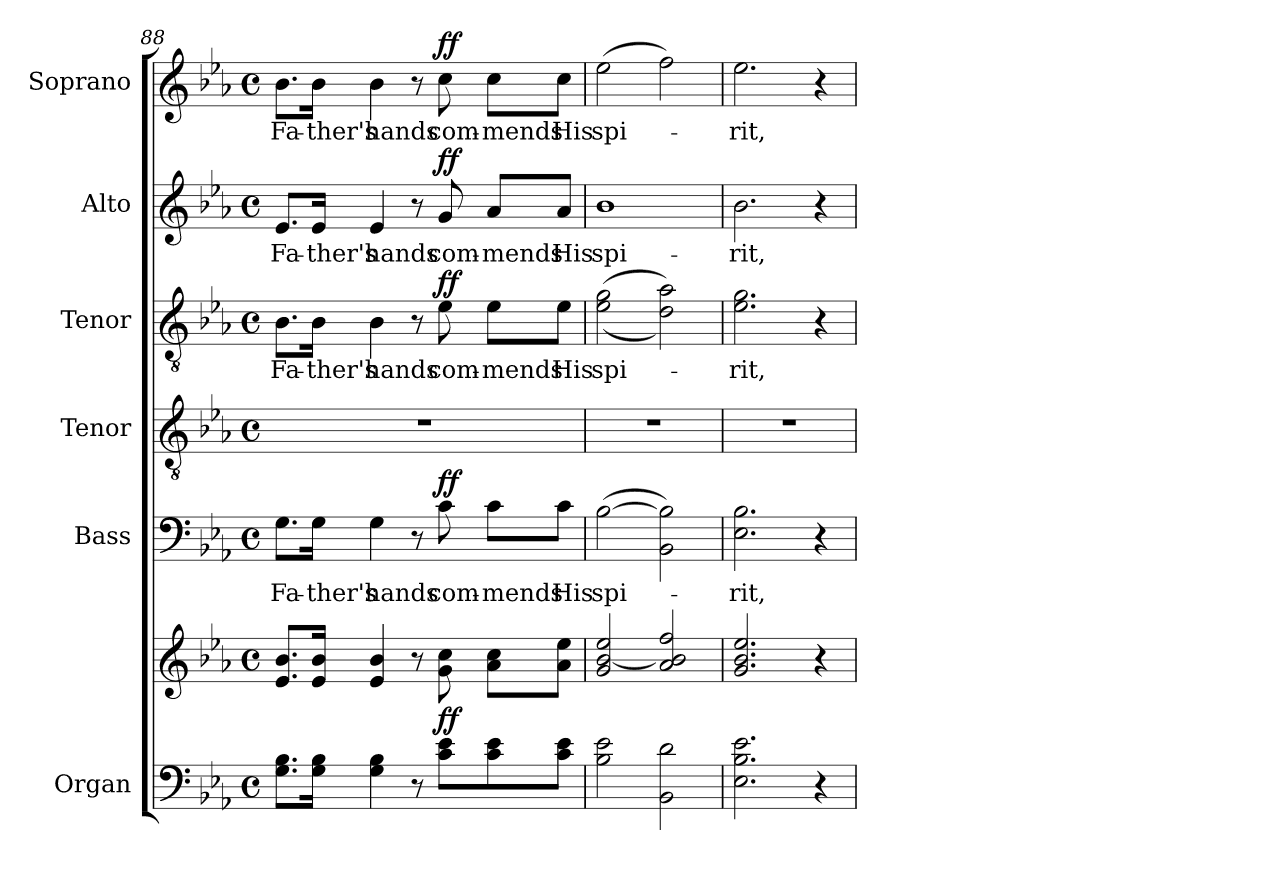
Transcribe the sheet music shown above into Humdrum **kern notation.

**kern	**kern	**dynam	**kern	**text	**dynam	**kern	**kern	**text	**dynam	**kern	**text	**dynam	**kern	**text	**dynam
*part6	*part6	*part6	*part5	*part5	*part5	*part4	*part3	*part3	*part3	*part2	*part2	*part2	*part1	*part1	*part1
*staff7	*staff6	*staff6/7	*staff5	*staff5	*staff5	*staff4	*staff3	*staff3	*staff3	*staff2	*staff2	*staff2	*staff1	*staff1	*staff1
*I"Organ	*	*	*I"Bass	*	*	*I"Tenor	*I"Tenor	*	*	*I"Alto	*	*	*I"Soprano	*	*
*I'Org.	*	*	*I'B.	*	*	*I'T.	*I'T.	*	*	*I'A.	*	*	*I'S.	*	*
!!LO:PB:g=z
*clefF4	*clefG2	*	*clefF4	*	*	*clefGv2	*clefGv2	*	*	*clefG2	*	*	*clefG2	*	*
*	*	*	*	*	*	*ITrd7c12	*ITrd7c12	*	*	*	*	*	*	*	*
*k[b-e-a-]	*k[b-e-a-]	*	*k[b-e-a-]	*	*	*k[b-e-a-]	*k[b-e-a-]	*	*	*k[b-e-a-]	*	*	*k[b-e-a-]	*	*
*E-:	*E-:	*	*E-:	*	*	*E-:	*E-:	*	*	*E-:	*	*	*E-:	*	*
*M4/4	*M4/4	*	*M4/4	*	*	*M4/4	*M4/4	*	*	*M4/4	*	*	*M4/4	*	*
*met(c)	*met(c)	*	*met(c)	*	*	*met(c)	*met(c)	*	*	*met(c)	*	*	*met(c)	*	*
=88	=88	=88	=88	=88	=88	=88	=88	=88	=88	=88	=88	=88	=88	=88	=88
!	!	!	!	!LO:LY:b:color=#000000	!	!	!	!	!	!	!	!	!	!	!
!	!	!	!	!	!	!	!	!LO:LY:b:color=#000000	!	!	!	!	!	!	!
!	!	!	!	!	!	!	!	!	!	!	!LO:LY:b:color=#000000	!	!	!	!
!	!	!	!	!	!	!	!	!	!	!	!	!	!	!LO:LY:b:color=#000000	!
8.Gi\ 8.B-iL	8.e-i/ 8.b-iL	.	8.Gi\L	Fa-	.	1r	8.BB-i\L	Fa-	.	8.e-i/L	Fa-	.	8.b-i\L	Fa-	.
!	!	!	!	!LO:LY:b:color=#000000	!	!	!	!	!	!	!	!	!	!	!
!	!	!	!	!	!	!	!	!LO:LY:b:color=#000000	!	!	!	!	!	!	!
!	!	!	!	!	!	!	!	!	!	!	!LO:LY:b:color=#000000	!	!	!	!
!	!	!	!	!	!	!	!	!	!	!	!	!	!	!LO:LY:b:color=#000000	!
16Gi\ 16B-iJk	16e-i/ 16b-iJk	.	16Gi\Jk	-ther's	.	.	16BB-i\Jk	-ther's	.	16e-i/Jk	-ther's	.	16b-i\Jk	-ther's	.
!	!	!	!	!LO:LY:b:color=#000000	!	!	!	!	!	!	!	!	!	!	!
!	!	!	!	!	!	!	!	!LO:LY:b:color=#000000	!	!	!	!	!	!	!
!	!	!	!	!	!	!	!	!	!	!	!LO:LY:b:color=#000000	!	!	!	!
!	!	!	!	!	!	!	!	!	!	!	!	!	!	!LO:LY:b:color=#000000	!
4Gi\ 4B-i	4e-i/ 4b-i	.	4Gi\	hands	.	.	4BB-i\	hands	.	4e-i/	hands	.	4b-i\	hands	.
8r	8r	.	8r	.	.	.	8r	.	.	8r	.	.	8r	.	.
!	!	!	!	!LO:LY:b:color=#000000	!	!	!	!	!	!	!	!	!	!	!
!	!	!	!	!	!	!	!	!LO:LY:b:color=#000000	!	!	!	!	!	!	!
!	!	!	!	!	!	!	!	!	!	!	!LO:LY:b:color=#000000	!	!	!	!
!	!	!	!	!	!	!	!	!	!	!	!	!	!	!LO:LY:b:color=#000000	!
8ci\ 8e-iL	8gi\ 8cci	ff	8ci\	com-	ff	.	8E-i\	com-	ff	8gi/	com-	ff	8cci\	com-	ff
!	!	!	!	!LO:LY:b:color=#000000	!	!	!	!	!	!	!	!	!	!	!
!	!	!	!	!	!	!	!	!LO:LY:b:color=#000000	!	!	!	!	!	!	!
!	!	!	!	!	!	!	!	!	!	!	!LO:LY:b:color=#000000	!	!	!	!
!	!	!	!	!	!	!	!	!	!	!	!	!	!	!LO:LY:b:color=#000000	!
8ci\ 8e-i	8a-i\ 8cciL	.	8ci\L	-mends	.	.	8E-i\L	-mends	.	8a-i/L	-mends	.	8cci\L	-mends	.
!	!	!	!	!LO:LY:b:color=#000000	!	!	!	!	!	!	!	!	!	!	!
!	!	!	!	!	!	!	!	!LO:LY:b:color=#000000	!	!	!	!	!	!	!
!	!	!	!	!	!	!	!	!	!	!	!LO:LY:b:color=#000000	!	!	!	!
!	!	!	!	!	!	!	!	!	!	!	!	!	!	!LO:LY:b:color=#000000	!
8ci\ 8e-iJ	8a-i\ 8ee-iJ	.	8ci\J	His	.	.	8E-i\J	His	.	8a-i/J	His	.	8cci\J	His	.
=89	=89	=89	=89	=89	=89	=89	=89	=89	=89	=89	=89	=89	=89	=89	=89
!	!	!	!	!LO:LY:b:color=#000000	!	!	!	!	!	!	!	!	!	!	!
!	!	!	!	!	!	!	!	!LO:LY:b:color=#000000	!	!	!	!	!	!	!
!	!	!	!	!	!	!	!	!	!	!	!LO:LY:b:color=#000000	!	!	!	!
!	!	!	!	!	!	!	!	!	!	!	!	!	!	!LO:LY:b:color=#000000	!
2B-i\ 2e-i	2gi/ [>2b-i 2ee-i	.	([>2B-i\	spi-	.	1r	((2E-i\ 2Gi	spi-	.	1b-i	spi-	.	(2ee-i\	spi-	.
2BB-i\ 2di	2a-i/ 2b-i] 2ffi	.	2BB-i\ 2B-i])	.	.	.	2Di\ 2A-i))	.	.	.	.	.	2ffi\)	.	.
=90	=90	=90	=90	=90	=90	=90	=90	=90	=90	=90	=90	=90	=90	=90	=90
!	!	!	!	!LO:LY:b:color=#000000	!	!	!	!	!	!	!	!	!	!	!
!	!	!	!	!	!	!	!	!LO:LY:b:color=#000000	!	!	!	!	!	!	!
!	!	!	!	!	!	!	!	!	!	!	!LO:LY:b:color=#000000	!	!	!	!
!	!	!	!	!	!	!	!	!	!	!	!	!	!	!LO:LY:b:color=#000000	!
2.E-i\ 2.B-i 2.e-i	2.gi/ 2.b-i 2.ee-i	.	2.E-i\ 2.B-i	-rit,	.	1r	2.E-i\ 2.Gi	-rit,	.	2.b-i\	-rit,	.	2.ee-i\	-rit,	.
4r	4r	.	4r	.	.	.	4r	.	.	4r	.	.	4r	.	.
=	=	=	=	=	=	=	=	=	=	=	=	=	=	=	=
*-	*-	*-	*-	*-	*-	*-	*-	*-	*-	*-	*-	*-	*-	*-	*-
